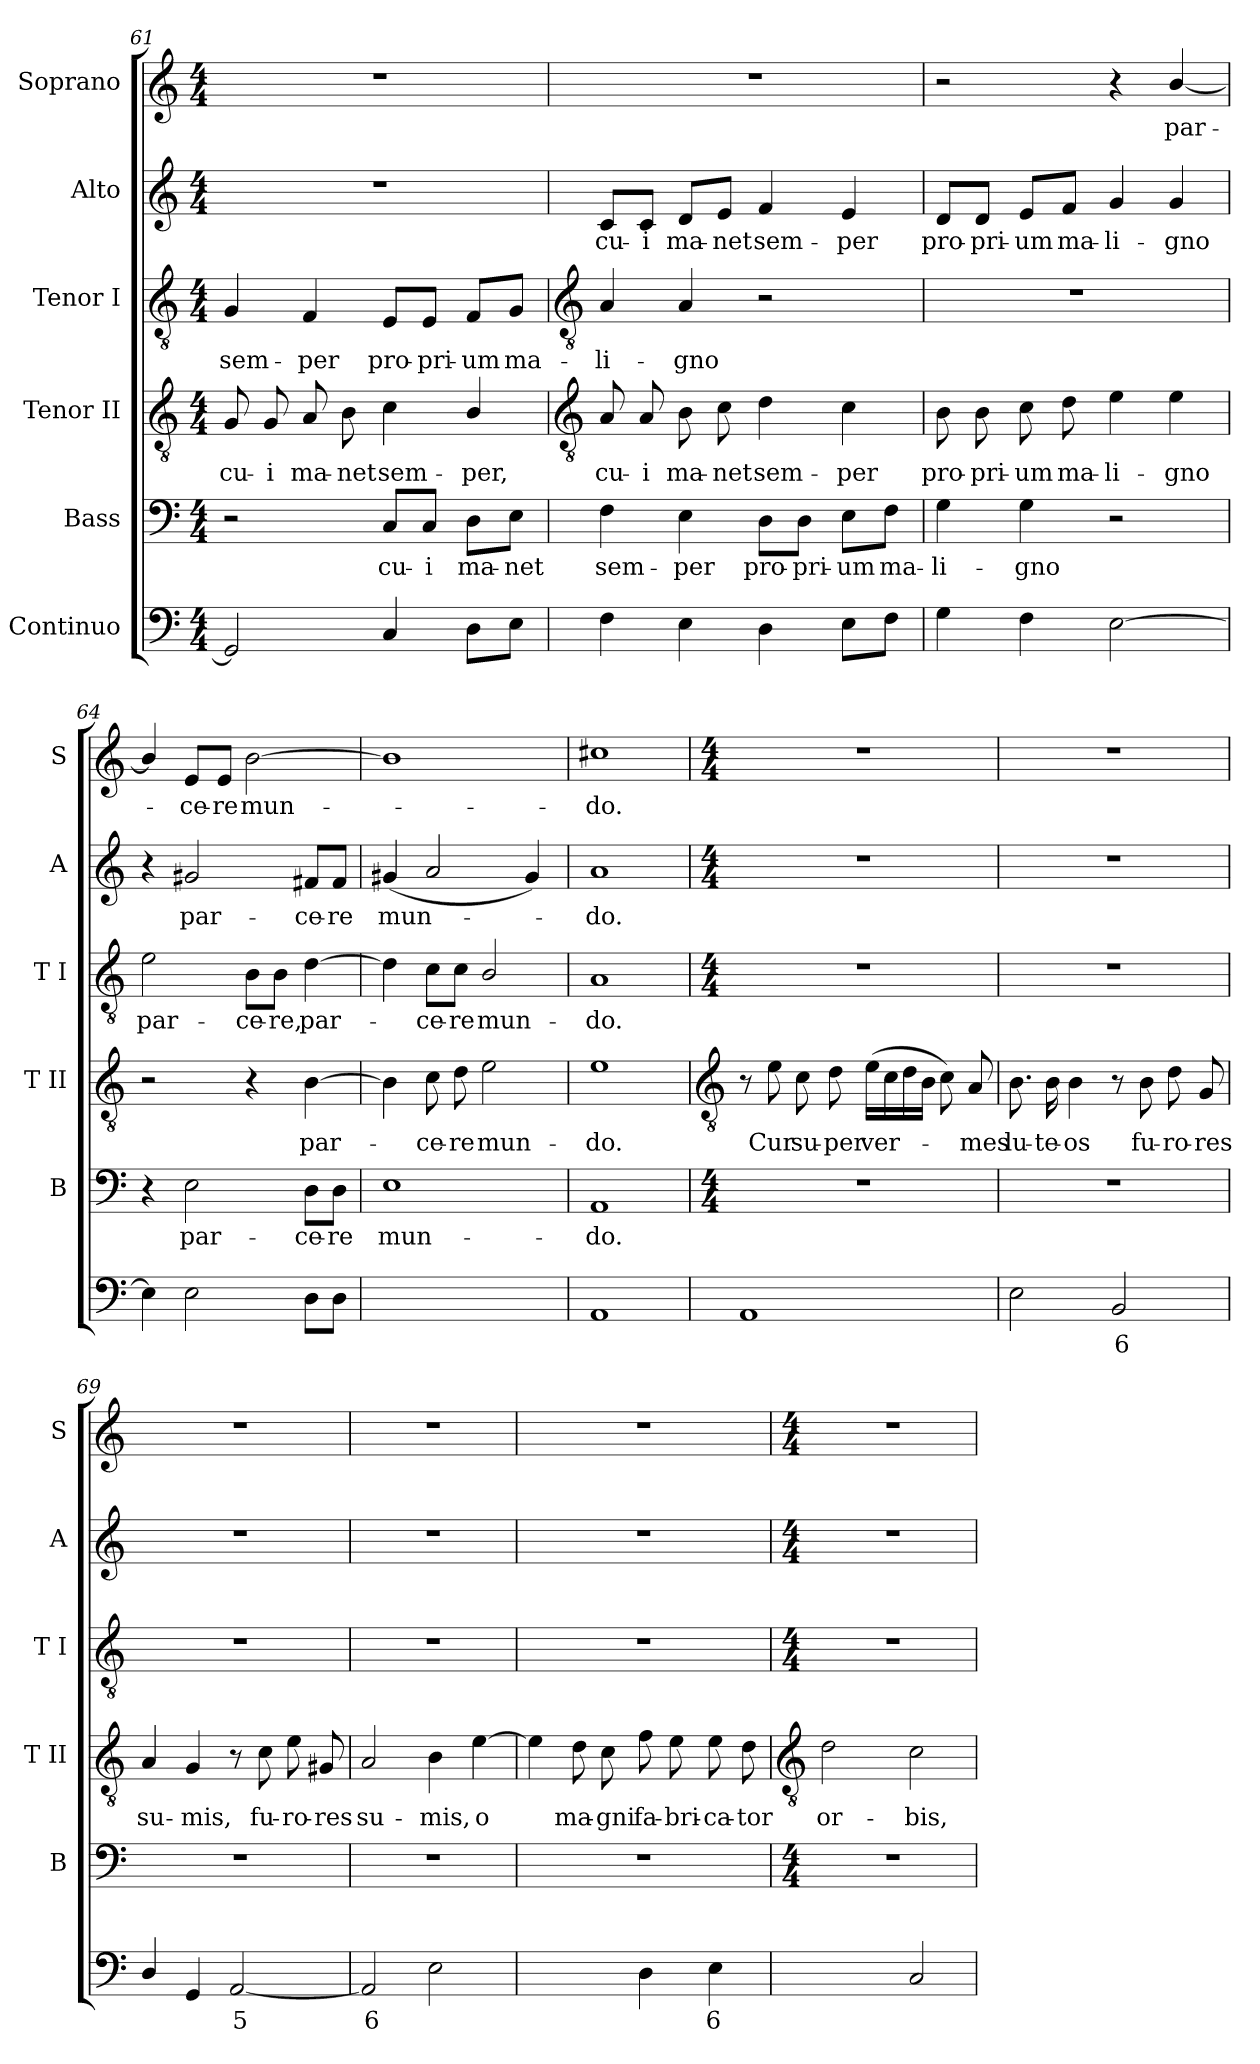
**kern	**text	**kern	**text	**kern	**text	**kern	**text	**kern	**text	**kern	**text
*part6	*part6	*part5	*part5	*part4	*part4	*part3	*part3	*part2	*part2	*part1	*part1
*staff6	*staff6	*staff5	*staff5	*staff4	*staff4	*staff3	*staff3	*staff2	*staff2	*staff1	*staff1
*I"Continuo	*	*I"Bass	*	*I"Tenor II	*	*I"Tenor I	*	*I"Alto	*	*I"Soprano	*
*	*	*I'B	*	*I'T II	*	*I'T I	*	*I'A	*	*I'S	*
*clefF4	*	*clefF4	*	*clefGv2	*	*clefGv2	*	*clefG2	*	*clefG2	*
*k[]	*	*k[]	*	*k[]	*	*k[]	*	*k[]	*	*k[]	*
*C:	*	*C:	*	*C:	*	*C:	*	*C:	*	*C:	*
*M4/4	*	*M4/4	*	*M4/4	*	*M4/4	*	*M4/4	*	*M4/4	*
=61	=61	=61	=61	=61	=61	=61	=61	=61	=61	=61	=61
!	!	!	!	!	!LO:LY:b	!	!LO:LY:b	!	!	!	!
2GG]	.	2r	.	8G	cu-	4G	sem-	1r	.	1r	.
!	!	!	!	!	!LO:LY:b	!	!	!	!	!	!
.	.	.	.	8G	-i	.	.	.	.	.	.
!	!	!	!	!	!LO:LY:b	!	!LO:LY:b	!	!	!	!
.	.	.	.	8A	ma-	4F	-per	.	.	.	.
!	!	!	!	!	!LO:LY:b	!	!	!	!	!	!
.	.	.	.	8B	-net	.	.	.	.	.	.
!	!	!	!LO:LY:b	!	!LO:LY:b	!	!LO:LY:b	!	!	!	!
4C	.	8C/L	cu-	4c	sem-	8E/L	pro-	.	.	.	.
!	!	!	!LO:LY:b	!	!	!	!LO:LY:b	!	!	!	!
.	.	8C/J	-i	.	.	8E/J	-pri-	.	.	.	.
!	!	!	!LO:LY:b	!	!LO:LY:b	!	!LO:LY:b	!	!	!	!
8DL	.	8D\L	ma-	4B/	-per,	8F/L	-um	.	.	.	.
!	!	!	!LO:LY:b	!	!	!	!LO:LY:b	!	!	!	!
8EJ	.	8E\J	-net	.	.	8G/J	ma-	.	.	.	.
!!LO:LB:g=z
=62	=62	=62	=62	=62	=62	=62	=62	=62	=62	=62	=62
*	*	*	*	*clefGv2	*	*clefGv2	*	*	*	*	*
!	!	!	!LO:LY:b	!	!LO:LY:b	!	!LO:LY:b	!	!LO:LY:b	!	!
4F	.	4F	sem-	8A	cu-	4A	-li-	8c/L	cu-	1r	.
!	!	!	!	!	!LO:LY:b	!	!	!	!LO:LY:b	!	!
.	.	.	.	8A	-i	.	.	8c/J	-i	.	.
!	!	!	!LO:LY:b	!	!LO:LY:b	!	!LO:LY:b	!	!LO:LY:b	!	!
4E	.	4E	-per	8B	ma-	4A	-gno	8d/L	ma-	.	.
!	!	!	!	!	!LO:LY:b	!	!	!	!LO:LY:b	!	!
.	.	.	.	8c	-net	.	.	8e/J	-net	.	.
!	!	!	!LO:LY:b	!	!LO:LY:b	!	!	!	!LO:LY:b	!	!
4D	.	8D\L	pro-	4d	sem-	2r	.	4f	sem-	.	.
!	!	!	!LO:LY:b	!	!	!	!	!	!	!	!
.	.	8D\J	-pri-	.	.	.	.	.	.	.	.
!	!	!	!LO:LY:b	!	!LO:LY:b	!	!	!	!LO:LY:b	!	!
8EL	.	8E\L	-um	4c	-per	.	.	4e	-per	.	.
!	!	!	!LO:LY:b	!	!	!	!	!	!	!	!
8FJ	.	8F\J	ma-	.	.	.	.	.	.	.	.
=63	=63	=63	=63	=63	=63	=63	=63	=63	=63	=63	=63
!	!	!	!LO:LY:b	!	!LO:LY:b	!	!	!	!LO:LY:b	!	!
4G	.	4G	-li-	8B	pro-	1r	.	8d/L	pro-	2r	.
!	!	!	!	!	!LO:LY:b	!	!	!	!LO:LY:b	!	!
.	.	.	.	8B	-pri-	.	.	8d/J	-pri-	.	.
!	!	!	!LO:LY:b	!	!LO:LY:b	!	!	!	!LO:LY:b	!	!
4F	.	4G	-gno	8c	-um	.	.	8e/L	-um	.	.
!	!	!	!	!	!LO:LY:b	!	!	!	!LO:LY:b	!	!
.	.	.	.	8d	ma-	.	.	8f/J	ma-	.	.
!	!	!	!	!	!LO:LY:b	!	!	!	!LO:LY:b	!	!
[2E	.	2r	.	4e	-li-	.	.	4g	-li-	4r	.
!	!	!	!	!	!LO:LY:b	!	!	!	!LO:LY:b	!	!LO:LY:b
.	.	.	.	4e	-gno	.	.	4g	-gno	[4b/	par-
=64	=64	=64	=64	=64	=64	=64	=64	=64	=64	=64	=64
!	!	!	!	!	!	!	!LO:LY:b	!	!	!	!
4E]	.	4r	.	2r	.	2e	par-	4r	.	4b/]	.
!	!	!	!LO:LY:b	!	!	!	!	!	!LO:LY:b	!	!LO:LY:b
2E	.	2E	par-	.	.	.	.	2g#X	par-	8e/L	ce-
!	!	!	!	!	!	!	!	!	!	!	!LO:LY:b
.	.	.	.	.	.	.	.	.	.	8e/J	-re
!	!	!	!	!	!	!	!LO:LY:b	!	!	!	!LO:LY:b
.	.	.	.	4r	.	8B\L	-ce-	.	.	[2b	mun-
!	!	!	!	!	!	!	!LO:LY:b	!	!	!	!
.	.	.	.	.	.	8B\J	-re,	.	.	.	.
!	!	!	!LO:LY:b	!	!LO:LY:b	!	!LO:LY:b	!	!LO:LY:b	!	!
8DL	.	8D\L	-ce-	[4B	par-	[4d	par-	8f#X/L	-ce-	.	.
!	!	!	!LO:LY:b	!	!	!	!	!	!LO:LY:b	!	!
8DJ	.	8D\J	-re	.	.	.	.	8f#/J	-re	.	.
=65	=65	=65	=65	=65	=65	=65	=65	=65	=65	=65	=65
!	!	!	!LO:LY:b	!	!	!	!	!	!LO:LY:b	!	!
[4Eyy	.	1E	mun-	4B]	.	4d]	.	(<4g#X	mun-	1b]	.
!	!LO:LY:b	!	!	!	!LO:LY:b	!	!LO:LY:b	!	!	!	!
2Eyy_	4	.	.	8c	ce-	8c\L	ce-	2a	.	.	.
!	!	!	!	!	!LO:LY:b	!	!LO:LY:b	!	!	!	!
.	.	.	.	8d	-re	8c\J	-re	.	.	.	.
!	!	!	!	!	!LO:LY:b	!	!LO:LY:b	!	!	!	!
.	.	.	.	2e	mun-	2B/	mun-	.	.	.	.
4Eyy]	.	.	.	.	.	.	.	4g#)	.	.	.
=66	=66	=66	=66	=66	=66	=66	=66	=66	=66	=66	=66
!	!	!	!LO:LY:b	!	!LO:LY:b	!	!LO:LY:b	!	!LO:LY:b	!	!LO:LY:b
1AA	.	1AA	-do.	1e	-do.	1A	-do.	1a	do.	1cc#X	do.
!!LO:LB:g=z
=67	=67	=67	=67	=67	=67	=67	=67	=67	=67	=67	=67
*	*	*	*	*clefGv2	*	*	*	*	*	*	*
*	*	*M4/4	*	*	*	*M4/4	*	*M4/4	*	*M4/4	*
1AA	.	1r	.	8r	.	1r	.	1r	.	1r	.
!	!	!	!	!	!LO:LY:b	!	!	!	!	!	!
.	.	.	.	8e	Cur	.	.	.	.	.	.
!	!	!	!	!	!LO:LY:b	!	!	!	!	!	!
.	.	.	.	8c	su-	.	.	.	.	.	.
!	!	!	!	!	!LO:LY:b	!	!	!	!	!	!
.	.	.	.	8d	-per	.	.	.	.	.	.
!	!	!	!	!	!LO:LY:b	!	!	!	!	!	!
.	.	.	.	(>16eLL	ver-	.	.	.	.	.	.
.	.	.	.	16c	.	.	.	.	.	.	.
.	.	.	.	16d	.	.	.	.	.	.	.
.	.	.	.	16BJJ	.	.	.	.	.	.	.
.	.	.	.	8c)	.	.	.	.	.	.	.
!	!	!	!	!	!LO:LY:b	!	!	!	!	!	!
.	.	.	.	8A	mes	.	.	.	.	.	.
=68	=68	=68	=68	=68	=68	=68	=68	=68	=68	=68	=68
!	!	!	!	!	!LO:LY:b	!	!	!	!	!	!
2E	.	1r	.	8.B	lu-	1r	.	1r	.	1r	.
!	!	!	!	!	!LO:LY:b	!	!	!	!	!	!
.	.	.	.	16B	-te-	.	.	.	.	.	.
!	!	!	!	!	!LO:LY:b	!	!	!	!	!	!
.	.	.	.	4B	-os	.	.	.	.	.	.
!	!LO:LY:b	!	!	!	!	!	!	!	!	!	!
2BB	6	.	.	8r	.	.	.	.	.	.	.
!	!	!	!	!	!LO:LY:b	!	!	!	!	!	!
.	.	.	.	8B	fu-	.	.	.	.	.	.
!	!	!	!	!	!LO:LY:b	!	!	!	!	!	!
.	.	.	.	8d	-ro-	.	.	.	.	.	.
!	!	!	!	!	!LO:LY:b	!	!	!	!	!	!
.	.	.	.	8G	-res	.	.	.	.	.	.
=69	=69	=69	=69	=69	=69	=69	=69	=69	=69	=69	=69
!	!	!	!	!	!LO:LY:b	!	!	!	!	!	!
4D/	.	1r	.	4A	su-	1r	.	1r	.	1r	.
!	!	!	!	!	!LO:LY:b	!	!	!	!	!	!
4GG	.	.	.	4G	-mis,	.	.	.	.	.	.
!	!LO:LY:b	!	!	!	!	!	!	!	!	!	!
[2AA	5	.	.	8r	.	.	.	.	.	.	.
!	!	!	!	!	!LO:LY:b	!	!	!	!	!	!
.	.	.	.	8c	fu-	.	.	.	.	.	.
!	!	!	!	!	!LO:LY:b	!	!	!	!	!	!
.	.	.	.	8e	-ro-	.	.	.	.	.	.
!	!	!	!	!	!LO:LY:b	!	!	!	!	!	!
.	.	.	.	8G#X	-res	.	.	.	.	.	.
=70	=70	=70	=70	=70	=70	=70	=70	=70	=70	=70	=70
!	!LO:LY:b	!	!	!	!LO:LY:b	!	!	!	!	!	!
2AA]	6	1r	.	2A	su-	1r	.	1r	.	1r	.
!	!	!	!	!	!LO:LY:b	!	!	!	!	!	!
2E	.	.	.	4B	-mis,	.	.	.	.	.	.
!	!	!	!	!	!LO:LY:b	!	!	!	!	!	!
.	.	.	.	[4e	o	.	.	.	.	.	.
=71	=71	=71	=71	=71	=71	=71	=71	=71	=71	=71	=71
!	!LO:LY:b	!	!	!	!	!	!	!	!	!	!
[4Fyy	7	1r	.	4e]	.	1r	.	1r	.	1r	.
!	!LO:LY:b	!	!	!	!LO:LY:b	!	!	!	!	!	!
4Fyy]	6	.	.	8d	ma-	.	.	.	.	.	.
!	!	!	!	!	!LO:LY:b	!	!	!	!	!	!
.	.	.	.	8c	-gni	.	.	.	.	.	.
!	!	!	!	!	!LO:LY:b	!	!	!	!	!	!
4D	.	.	.	8f	fa-	.	.	.	.	.	.
!	!	!	!	!	!LO:LY:b	!	!	!	!	!	!
.	.	.	.	8e	-bri-	.	.	.	.	.	.
!	!LO:LY:b	!	!	!	!LO:LY:b	!	!	!	!	!	!
4E	6	.	.	8e	-ca-	.	.	.	.	.	.
!	!	!	!	!	!LO:LY:b	!	!	!	!	!	!
.	.	.	.	8d	-tor	.	.	.	.	.	.
!!LO:LB:g=z
=72	=72	=72	=72	=72	=72	=72	=72	=72	=72	=72	=72
*	*	*	*	*clefGv2	*	*	*	*	*	*	*
*	*	*M4/4	*	*	*	*M4/4	*	*M4/4	*	*M4/4	*
!	!LO:LY:b	!	!	!	!LO:LY:b	!	!	!	!	!	!
[4Gyy	4	1r	.	2d	or-	1r	.	1r	.	1r	.
!	!LO:LY:b	!	!	!	!	!	!	!	!	!	!
4Gyy]	3	.	.	.	.	.	.	.	.	.	.
!	!	!	!	!	!LO:LY:b	!	!	!	!	!	!
2C	.	.	.	2c	-bis,	.	.	.	.	.	.
=	=	=	=	=	=	=	=	=	=	=	=
*-	*-	*-	*-	*-	*-	*-	*-	*-	*-	*-	*-
